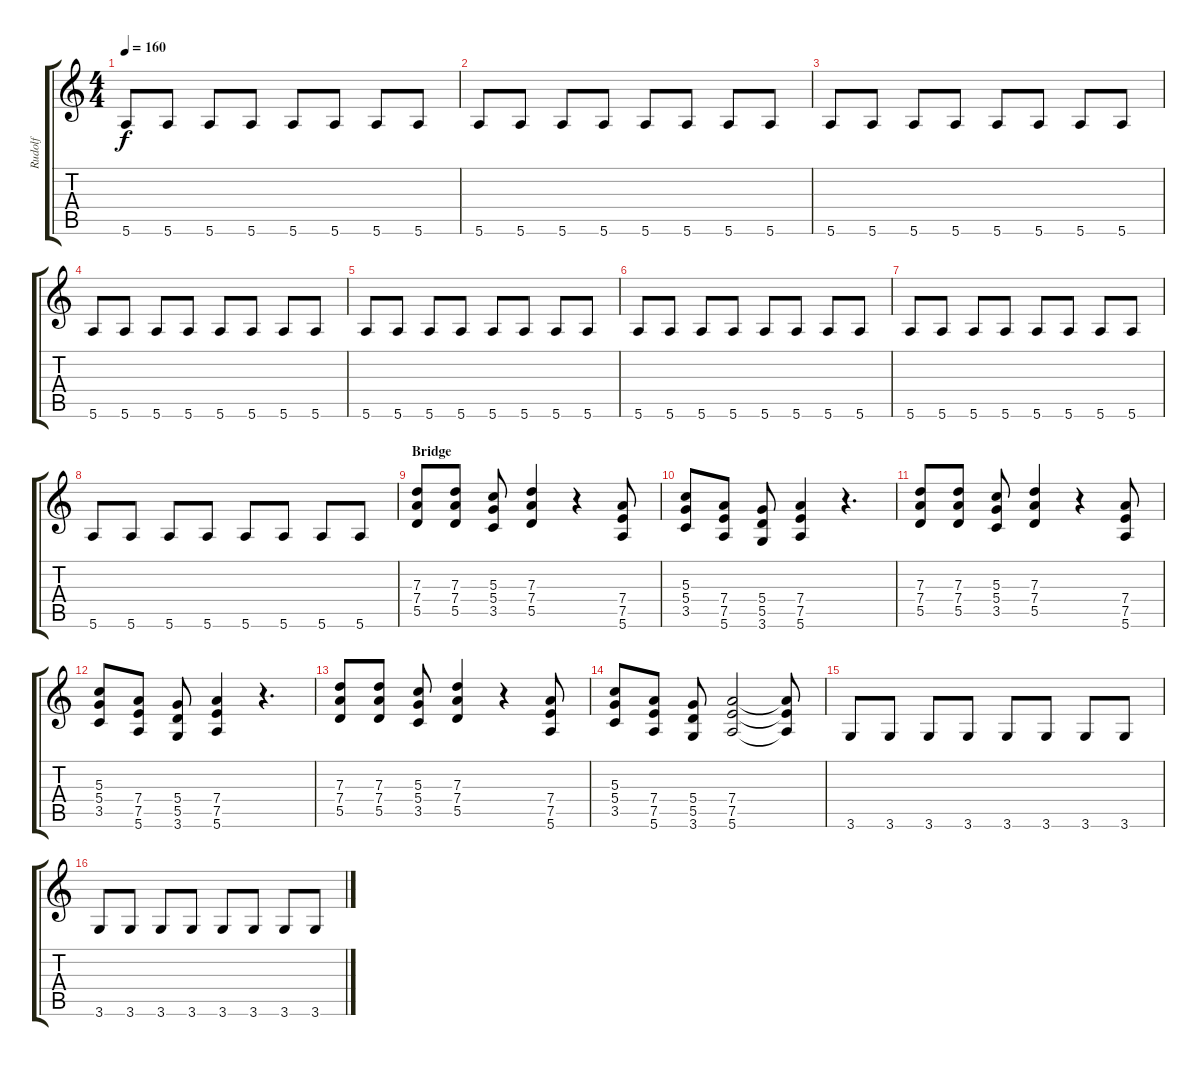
\track ("Rudolf" "Rudolf") {instrument overdrivenguitar}
\staff {score tabs}
\tuning (E4 B3 G3 D3 A2 E2) {hide}
\ts (4 4)
\tempo 160
\clef g2
\ks c
5.6.8{dy f} 5.6.8 5.6.8 5.6.8 5.6.8 5.6.8 5.6.8 5.6.8 |
5.6.8 5.6.8 5.6.8 5.6.8 5.6.8 5.6.8 5.6.8 5.6.8 |
5.6.8 5.6.8 5.6.8 5.6.8 5.6.8 5.6.8 5.6.8 5.6.8 |
5.6.8 5.6.8 5.6.8 5.6.8 5.6.8 5.6.8 5.6.8 5.6.8 |
5.6.8 5.6.8 5.6.8 5.6.8 5.6.8 5.6.8 5.6.8 5.6.8 |
5.6.8 5.6.8 5.6.8 5.6.8 5.6.8 5.6.8 5.6.8 5.6.8 |
5.6.8 5.6.8 5.6.8 5.6.8 5.6.8 5.6.8 5.6.8 5.6.8 |
5.6.8 5.6.8 5.6.8 5.6.8 5.6.8 5.6.8 5.6.8 5.6.8 |
\section ("" "Bridge")
(7.3 7.4 5.5).8 (7.3 7.4 5.5).8 (5.3 5.4 3.5).8 (7.3 7.4 5.5).4 r.4 (7.4 7.5 5.6).8 |
(5.3 5.4 3.5).8 (7.4 7.5 5.6).8 (5.4 5.5 3.6).8 (7.4 7.5 5.6).4 r.4{d} |
(7.3 7.4 5.5).8 (7.3 7.4 5.5).8 (5.3 5.4 3.5).8 (7.3 7.4 5.5).4 r.4 (7.4 7.5 5.6).8 |
(5.3 5.4 3.5).8 (7.4 7.5 5.6).8 (5.4 5.5 3.6).8 (7.4 7.5 5.6).4 r.4{d} |
(7.3 7.4 5.5).8 (7.3 7.4 5.5).8 (5.3 5.4 3.5).8 (7.3 7.4 5.5).4 r.4 (7.4 7.5 5.6).8 |
(5.3 5.4 3.5).8 (7.4 7.5 5.6).8 (5.4 5.5 3.6).8 (7.4 7.5 5.6).2 (7.4{t} 7.5{t} 5.6{t}).8 |
3.6.8 3.6.8 3.6.8 3.6.8 3.6.8 3.6.8 3.6.8 3.6.8 |
3.6.8 3.6.8 3.6.8 3.6.8 3.6.8 3.6.8 3.6.8 3.6.8
